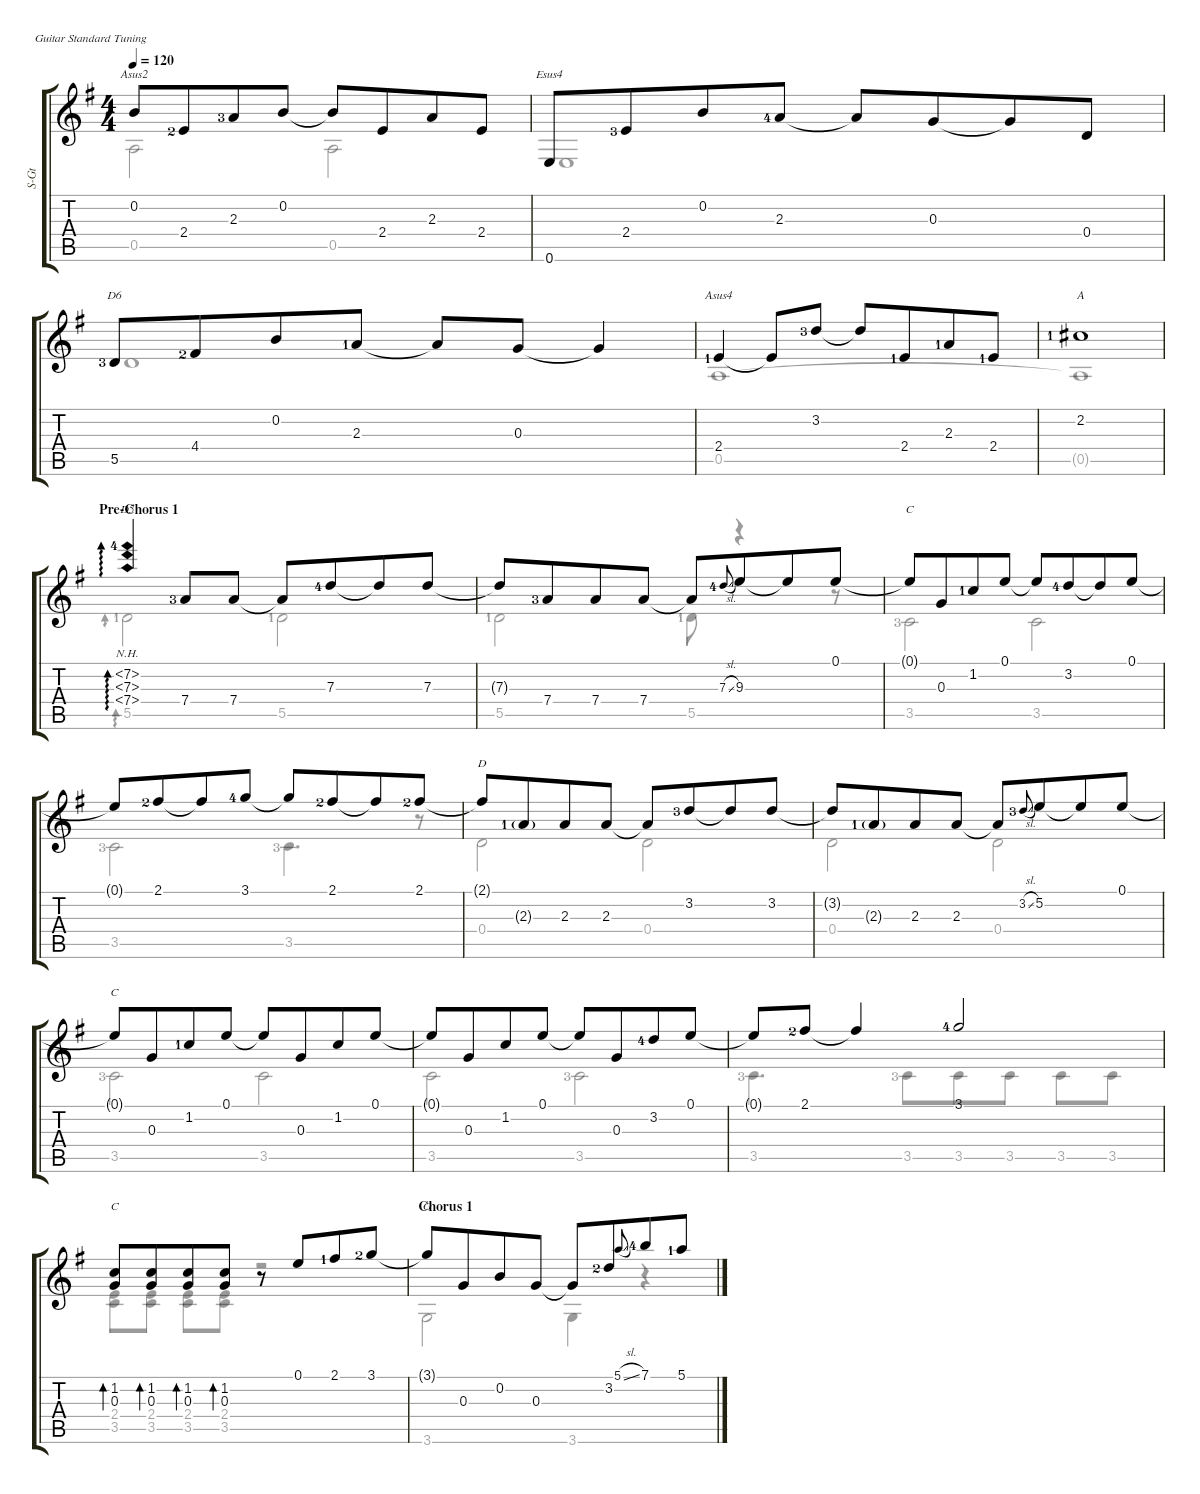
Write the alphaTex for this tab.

\defaultSystemsLayout 4
\hideDynamics
\bracketExtendMode groupsimilarinstruments
\otherSystemsTrackNameOrientation horizontal
\defaultBarNumberDisplay Hide
\track ("Steel Guitar" "S-Gt") {instrument acousticguitarsteel}
\staff {score tabs}
\tuning (E4 B3 G3 D3 A2 E2)
\chord ("D6" x 0 2 4 5 x) {showdiagram false}
\chord ("Asus4" x 3 2 2 0 x) {showdiagram false barre 2}
\chord ("A" x 2 2 2 0 x) {showdiagram false barre (2 2)}
\chord ("Asus2" x 0 2 2 0 x) {showdiagram false}
\chord ("Esus4" x 0 2 2 2 0) {showdiagram false}
\chord ("D5" x x 7 7 5 x) {firstfret 5 showdiagram false}
\chord ("C" 0 1 0 x 3 x) {showdiagram false}
\chord ("D" 2 3 2 0 x x) {showdiagram false}
\chord ("C" x 1 0 2 3 x) {showdiagram false}
\chord ("G" 3 0 0 0 x 3) {showdiagram false}
\voice
\ts (4 4)
\tempo 120
\clef g2
\ks g
0.2{acc forcenatural}.8{ch "Asus2" dy mf beam Up} 2.4{lf 3 acc forcenatural}.8{beam Up beam merge} 2.3{lf 4 acc forcenatural}.8{beam Up} 0.2{acc forcenatural}.8{beam Up} 0.2{t acc forcenatural}.8{beam Up} 2.4{acc forcenatural}.8{beam Up beam merge} 2.3{acc forcenatural}.8{beam Up} 2.4{acc forcenatural}.8{beam Up} |
0.6{acc forcenatural}.8{ch "Esus4" beam Up} 2.4{lf 4 acc forcenatural}.8{beam Up beam merge} 0.2{acc forcenatural}.8{beam Up} 2.3{lf 5 acc forcenatural}.8{beam Up} 2.3{t acc forcenatural}.8{beam Up} 0.3{acc forcenatural}.8{beam Up beam merge} 0.3{t acc forcenatural}.8{beam Up} 0.4{acc forcenatural}.8{beam Up} |
5.5{lf 4 acc forcenatural}.8{ch "D6" beam Up} 4.4{lf 3 acc #}.8{beam Up beam merge} 0.2{acc forcenatural}.8{beam Up beam merge} 2.3{lf 2 acc forcenatural}.8{beam Up} 2.3{t acc forcenatural}.8{beam Up} 0.3{acc forcenatural}.8{beam Up beam merge} 0.3{t acc forcenatural}.4{beam Up beam merge} |
2.4{lf 2 acc forcenatural}.4{ch "Asus4" beam Up} 2.4{t acc forcenatural}.8{beam Up} 3.2{lf 4 acc forcenatural}.8{beam Up} 3.2{t acc forcenatural}.8{beam Up} 2.4{lf 2 acc forcenatural}.8{beam Up beam merge} 2.3{lf 2 acc forcenatural}.8{beam Up beam merge} 2.4{lf 2 acc forcenatural}.8{beam Up} |
2.2{lf 2 acc #}.1{ch "A" beam Up} |
\section ("" "Pre-Chorus 1 ")
(7.3{nh acc forcenatural} 7.4{nh acc forcenatural} 7.2{nh lf 5 acc #}).4{ad 0 ch "D5" beam Up} 7.4{lf 4 acc forcenatural}.8{beam Up} 7.4{acc forcenatural}.8{beam Up} 7.4{t acc forcenatural}.8{beam Up} 7.3{lf 5 acc forcenatural}.8{beam Up beam merge} 7.3{t acc forcenatural}.8{beam Up beam merge} 7.3{acc forcenatural}.8{beam Up} |
7.3{t acc forcenatural}.8{beam Up} 7.4{lf 4 acc forcenatural}.8{beam Up beam merge} 7.4{acc forcenatural}.8{beam Up} 7.4{acc forcenatural}.8{beam Up} 7.4{t acc forcenatural}.8{beam Up beam merge} 7.3{sl lf 5 acc forcenatural}.8{gr onbeat beam Up beam merge} 9.3{acc forcenatural}.8{beam Up beam merge} 9.3{t acc forcenatural}.8{beam Up} 0.1{acc forcenatural}.8{beam Up} |
0.1{t acc forcenatural}.8{ch "C" beam Up} 0.3{acc forcenatural}.8{beam Up beam merge} 1.2{lf 2 acc forcenatural}.8{beam Up beam merge} 0.1{acc forcenatural}.8{beam Up} 0.1{t acc forcenatural}.8{beam Up} 3.2{lf 5 acc forcenatural}.8{beam Up beam merge} 3.2{t acc forcenatural}.8{beam Up beam merge} 0.1{acc forcenatural}.8{beam Up beam merge} |
0.1{t acc forcenatural}.8{beam Up beam merge} 2.1{lf 3 acc #}.8{beam Up beam merge} 2.1{t acc #}.8{beam Up} 3.1{lf 5 acc forcenatural}.8{beam Up beam split} 3.1{t acc forcenatural}.8{beam Up beam merge} 2.1{lf 3 acc #}.8{beam Up beam merge} 2.1{t acc #}.8{beam Up beam merge} 2.1{lf 3 acc #}.8{beam Up} |
2.1{t acc #}.8{ch "D" beam Up} 2.3{g lf 2 acc forcenatural}.8{beam Up beam merge} 2.3{acc forcenatural}.8{beam Up beam merge} 2.3{acc forcenatural}.8{beam Up beam split} 2.3{t acc forcenatural}.8{beam Up beam merge} 3.2{lf 4 acc forcenatural}.8{beam Up beam merge} 3.2{t acc forcenatural}.8{beam Up beam merge} 3.2{acc forcenatural}.8{beam Up beam merge} |
3.2{t acc forcenatural}.8{beam Up beam merge} 2.3{g lf 2 acc forcenatural}.8{beam Up beam merge} 2.3{acc forcenatural}.8{beam Up beam merge} 2.3{acc forcenatural}.8{beam Up beam split} 2.3{t acc forcenatural}.8{beam Up beam merge} 3.2{sl lf 4 acc forcenatural}.8{gr onbeat beam Up} 5.2{acc forcenatural}.8{beam Up beam merge} 5.2{t acc forcenatural}.8{beam Up beam merge} 0.1{acc forcenatural}.8{beam Up beam merge} |
0.1{t acc forcenatural}.8{ch "C" beam Up beam merge} 0.3{acc forcenatural}.8{beam Up beam merge} 1.2{lf 2 acc forcenatural}.8{beam Up beam merge} 0.1{acc forcenatural}.8{beam Up beam split} 0.1{t acc forcenatural}.8{beam Up beam merge} 0.3{acc forcenatural}.8{beam Up beam merge} 1.2{acc forcenatural}.8{beam Up beam merge} 0.1{acc forcenatural}.8{beam Up beam merge} |
0.1{t acc forcenatural}.8{beam Up beam merge} 0.3{acc forcenatural}.8{beam Up beam merge} 1.2{acc forcenatural}.8{beam Up beam merge} 0.1{acc forcenatural}.8{beam Up beam split} 0.1{t acc forcenatural}.8{beam Up beam merge} 0.3{acc forcenatural}.8{beam Up beam merge} 3.2{lf 5 acc forcenatural}.8{beam Up beam merge} 0.1{acc forcenatural}.8{beam Up} |
0.1{t acc forcenatural}.8{beam Up} 2.1{lf 3 acc #}.8{beam Up beam merge} 2.1{t acc #}.4{beam Up beam merge} 3.1{lf 5 acc forcenatural}.2{beam Up} |
(0.3{acc forcenatural} 1.2{acc forcenatural}).8{bd 30 ch "C" beam Up beam merge} (1.2{acc forcenatural} 0.3{acc forcenatural}).8{bd 30 beam Up beam merge} (1.2{acc forcenatural} 0.3{acc forcenatural}).8{bd 30 beam Up beam merge} (0.3{acc forcenatural} 1.2{acc forcenatural}).8{bd 30 beam Up beam split} r.8{beam Up beam merge} 0.1{acc forcenatural}.8{beam Up beam merge} 2.1{lf 2 acc #}.8{beam Up beam merge} 3.1{lf 3 acc forcenatural}.8{beam Up} |
\section ("" "Chorus 1")
3.1{t acc forcenatural}.8{ch "G" beam Up beam merge} 0.3{acc forcenatural}.8{beam Up beam merge} 0.2{acc forcenatural}.8{beam Up beam merge} 0.3{acc forcenatural}.8{beam Up beam split} 0.3{t acc forcenatural}.8{beam Up beam merge} 3.2{lf 3 acc forcenatural}.8{beam Up beam merge} 5.1{sl acc forcenatural}.8{gr onbeat beam Up beam merge} 7.1{lf 5 acc forcenatural}.8{beam Up beam merge} 5.1{lf 2 acc forcenatural}.8{beam Up beam merge}
\voice
\clef g2
\ottava regular
\simile none
\ks g
0.5{acc forcenatural}.2{dy mf beam Down} 0.5{acc forcenatural}.2{beam Down} |
0.6{acc forcenatural}.1{beam Down} |
5.5{acc forcenatural}.1{beam Down} |
0.5{acc forcenatural}.1{beam Down} |
0.5{t acc forcenatural}.1{beam Down} |
5.5{lf 2 acc forcenatural}.2{ad 0 beam Down} 5.5{lf 2 acc forcenatural}.2{beam Down} |
5.5{lf 2 acc forcenatural}.2{beam Down} 5.5{lf 2 acc forcenatural}.8{beam Down} r.4{beam Down} r.8{beam Down} |
3.5{lf 4 acc forcenatural}.2{beam Down} 3.5{acc forcenatural}.2{beam Down} |
3.5{lf 4 acc forcenatural}.2{beam Down} 3.5{lf 4 acc forcenatural}.4{d beam Down} r.8{beam Down} |
0.4{acc forcenatural}.2{beam Down} 0.4{acc forcenatural}.2{beam Down} |
0.4{acc forcenatural}.2{beam Down} 0.4{acc forcenatural}.2{beam Down} |
3.5{lf 4 acc forcenatural}.2{beam Down} 3.5{acc forcenatural}.2{beam Down} |
3.5{acc forcenatural}.2{beam Down} 3.5{lf 4 acc forcenatural}.2{beam Down} |
3.5{lf 4 acc forcenatural}.4{d beam Down} 3.5{lf 4 acc forcenatural}.8{beam Down beam merge} 3.5{acc forcenatural}.8{beam Down beam merge} 3.5{acc forcenatural}.8{beam Down} 3.5{acc forcenatural}.8{beam Down} 3.5{acc forcenatural}.8{beam Down} |
(3.5{acc forcenatural} 2.4{acc forcenatural}).8{beam Down} (3.5{acc forcenatural} 2.4{acc forcenatural}).8{beam Down} (3.5{acc forcenatural} 2.4{acc forcenatural}).8{beam Down} (3.5{acc forcenatural} 2.4{acc forcenatural}).8{beam Down} r.2{beam Down} |
3.6{acc forcenatural}.2{beam Down} 3.6{acc forcenatural}.4{beam Down} r.4{beam Down}
